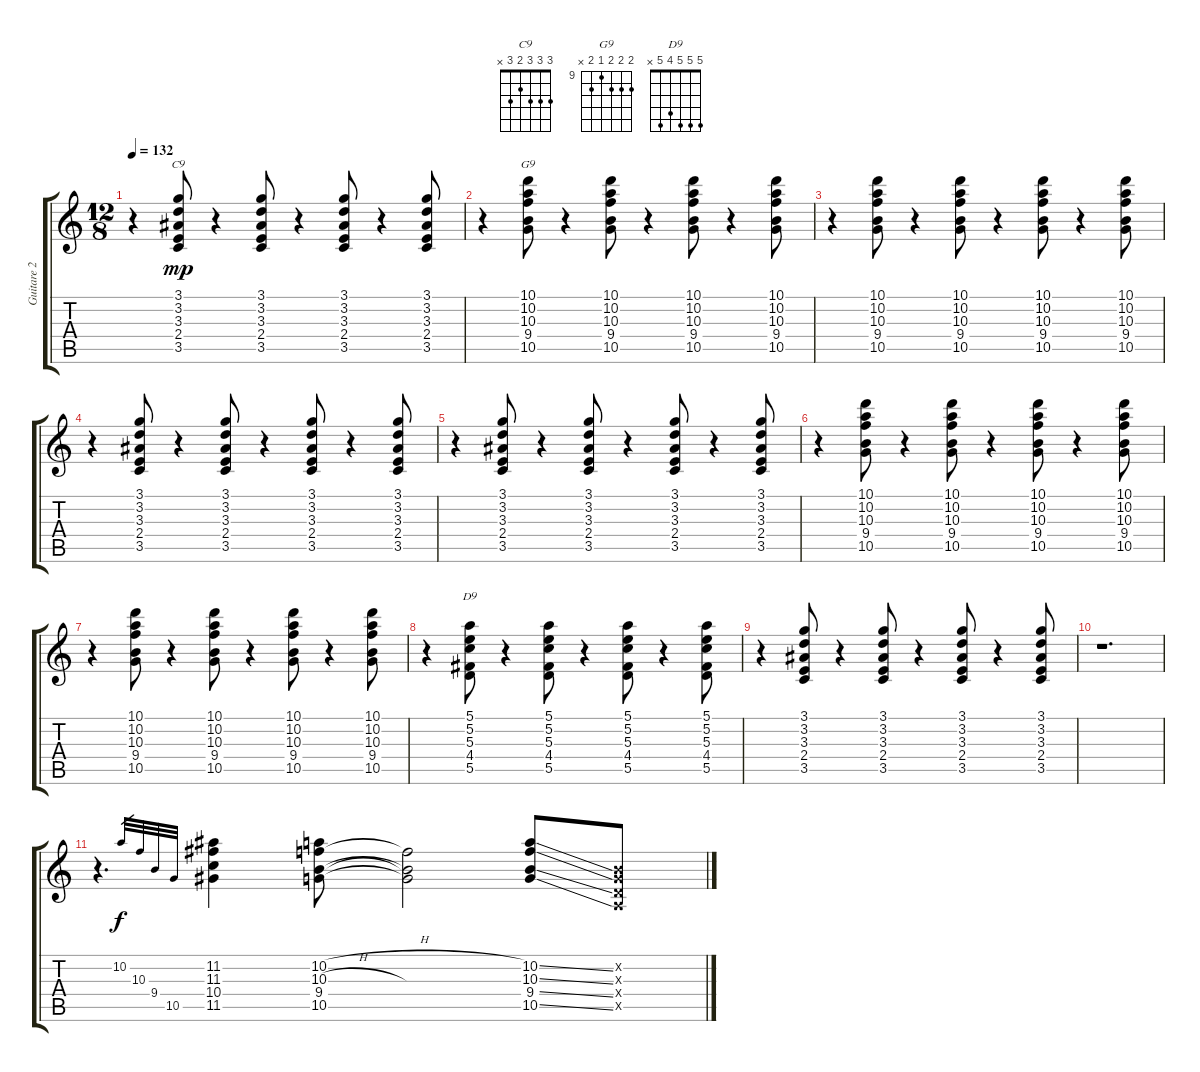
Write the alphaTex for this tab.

\track ("Guitare 2" "Guitare 2") {instrument overdrivenguitar}
\staff {score tabs}
\tuning (E4 B3 G3 D3 A2 E2) {hide}
\chord ("C9" 3 3 3 2 3 x)
\chord ("G9" 10 10 10 9 10 x) {firstfret 9}
\chord ("D9" 5 5 5 4 5 x)
\ts (12 8)
\tempo 132
\clef g2
\ks c
r.4{dy mp} (3.1 3.2 3.3 2.4 3.5).8{ch "C9"} r.4 (3.1 3.2 3.3 2.4 3.5).8 r.4 (3.1 3.2 3.3 2.4 3.5).8 r.4 (3.1 3.2 3.3 2.4 3.5).8 |
r.4 (10.1 10.2 10.3 9.4 10.5).8{ch "G9"} r.4 (10.1 10.2 10.3 9.4 10.5).8 r.4 (10.1 10.2 10.3 9.4 10.5).8 r.4 (10.1 10.2 10.3 9.4 10.5).8 |
r.4 (10.1 10.2 10.3 9.4 10.5).8 r.4 (10.1 10.2 10.3 9.4 10.5).8 r.4 (10.1 10.2 10.3 9.4 10.5).8 r.4 (10.1 10.2 10.3 9.4 10.5).8 |
r.4 (3.1 3.2 3.3 2.4 3.5).8 r.4 (3.1 3.2 3.3 2.4 3.5).8 r.4 (3.1 3.2 3.3 2.4 3.5).8 r.4 (3.1 3.2 3.3 2.4 3.5).8 |
r.4 (3.1 3.2 3.3 2.4 3.5).8 r.4 (3.1 3.2 3.3 2.4 3.5).8 r.4 (3.1 3.2 3.3 2.4 3.5).8 r.4 (3.1 3.2 3.3 2.4 3.5).8 |
r.4 (10.1 10.2 10.3 9.4 10.5).8 r.4 (10.1 10.2 10.3 9.4 10.5).8 r.4 (10.1 10.2 10.3 9.4 10.5).8 r.4 (10.1 10.2 10.3 9.4 10.5).8 |
r.4 (10.1 10.2 10.3 9.4 10.5).8 r.4 (10.1 10.2 10.3 9.4 10.5).8 r.4 (10.1 10.2 10.3 9.4 10.5).8 r.4 (10.1 10.2 10.3 9.4 10.5).8 |
r.4 (5.1 5.2 5.3 4.4 5.5).8{ch "D9"} r.4 (5.1 5.2 5.3 4.4 5.5).8 r.4 (5.1 5.2 5.3 4.4 5.5).8 r.4 (5.1 5.2 5.3 4.4 5.5).8 |
r.4 (3.1 3.2 3.3 2.4 3.5).8 r.4 (3.1 3.2 3.3 2.4 3.5).8 r.4 (3.1 3.2 3.3 2.4 3.5).8 r.4 (3.1 3.2 3.3 2.4 3.5).8 |
r.1{d} |
r.4{d} 10.2.32{gr dy f} 10.3.32{gr} 9.4.32{gr} 10.5.32{gr} (11.2 11.3 10.4 11.5).4 (10.2{h} 10.3{h} 9.4{h} 10.5).8 (10.3{t} 9.4{t} 10.5{t}).2 (10.2{ss} 10.3{ss} 9.4{ss} 10.5{ss}).8 (0.2{x} 0.3{x} 0.4{x} 0.5{x}).8
